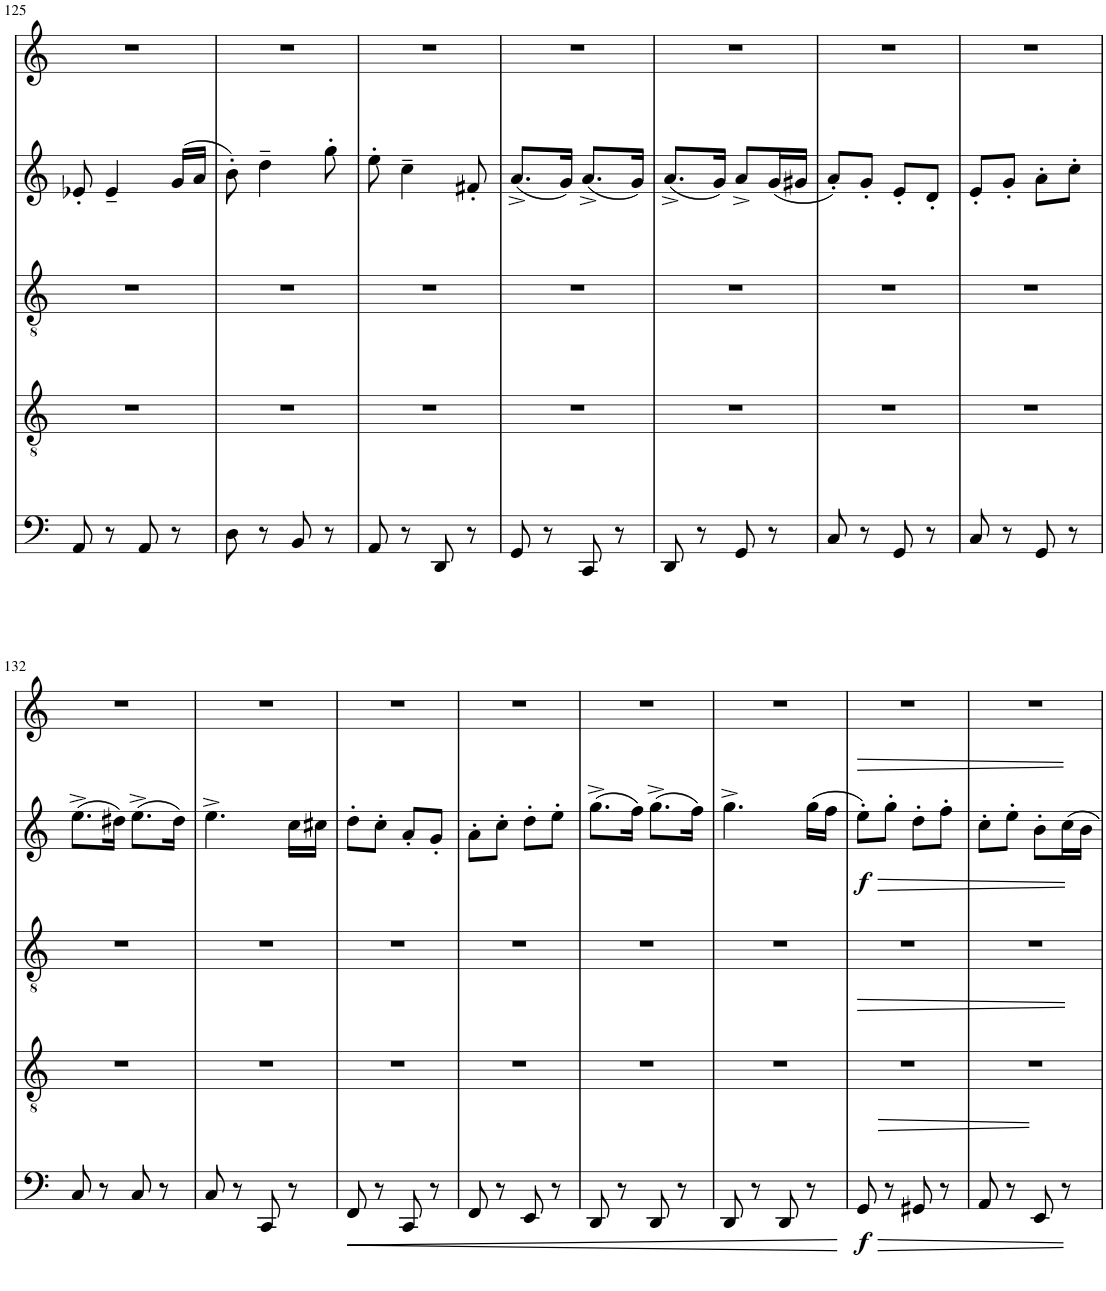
**kern	**dynam	**kern	**kern	**kern	**dynam	**kern
*part5	*part5	*part4	*part3	*part2	*part2	*part1
*staff5	*staff5	*staff4	*staff3	*staff2	*staff2	*staff1
*I"Bass	*	*I"Acc 3	*I"Acc 2	*I"Obbligato	*	*I"Acc 1
*	*	*I'Acc	*I'Acc	*	*	*I'Acc
!!LO:PB:g=z
*clefF4	*	*clefGv2	*clefGv2	*clefG2	*	*clefG2
*Trd7c12	*	*	*	*	*	*
*k[]	*	*k[]	*k[]	*k[]	*	*k[]
*M2/4	*	*M2/4	*M2/4	*M2/4	*	*M2/4
=125	=125	=125	=125	=125	=125	=125
8AA/	.	2r	2r	8e-X'/	.	2r
8r	.	.	.	4e-~/	.	.
8AA/	.	.	.	.	.	.
8r	.	.	.	(16g/LL	.	.
.	.	.	.	16a/JJ	.	.
=126	=126	=126	=126	=126	=126	=126
8D\	.	2r	2r	8b'\)	.	2r
8r	.	.	.	4dd~\	.	.
8BB/	.	.	.	.	.	.
8r	.	.	.	8gg'\	.	.
=127	=127	=127	=127	=127	=127	=127
8AA/	.	2r	2r	8ee'\	.	2r
8r	.	.	.	4cc~\	.	.
8DD/	.	.	.	.	.	.
8r	.	.	.	8f#X'/	.	.
=128	=128	=128	=128	=128	=128	=128
8GG/	.	2r	2r	(8.a^/L	.	2r
8r	.	.	.	.	.	.
.	.	.	.	16g/Jk)	.	.
8CC/	.	.	.	(8.a^/L	.	.
8r	.	.	.	.	.	.
.	.	.	.	16g/Jk)	.	.
=129	=129	=129	=129	=129	=129	=129
8DD/	.	2r	2r	(8.a^/L	.	2r
8r	.	.	.	.	.	.
.	.	.	.	16g/Jk)	.	.
8GG/	.	.	.	8a^/L	.	.
8r	.	.	.	(16g/L	.	.
.	.	.	.	16g#X/JJ	.	.
=130	=130	=130	=130	=130	=130	=130
8C/	.	2r	2r	8a'/L)	.	2r
8r	.	.	.	8g'/J	.	.
8GG/	.	.	.	8e'/L	.	.
8r	.	.	.	8d'/J	.	.
=131	=131	=131	=131	=131	=131	=131
8C/	.	2r	2r	8e'/L	.	2r
8r	.	.	.	8g'/J	.	.
8GG/	.	.	.	8a'\L	.	.
8r	.	.	.	8cc'\J	.	.
!!LO:LB:g=z
=132	=132	=132	=132	=132	=132	=132
8C/	.	2r	2r	(8.ee^\L	.	2r
8r	.	.	.	.	.	.
.	.	.	.	16dd#X\Jk)	.	.
8C/	.	.	.	(8.ee^\L	.	.
8r	.	.	.	.	.	.
.	.	.	.	16dd#\Jk)	.	.
=133	=133	=133	=133	=133	=133	=133
8C/	.	2r	2r	4.ee^\	.	2r
8r	.	.	.	.	.	.
8CC/	.	.	.	.	.	.
8r	.	.	.	16cc\LL	.	.
.	.	.	.	16cc#X\JJ	.	.
=134	=134	=134	=134	=134	=134	=134
!	!LO:HP:b	!	!	!	!	!
8FF/	<	2r	2r	8dd'\L	.	2r
8r	.	.	.	8cc'\J	.	.
8CC/	.	.	.	8a'/L	.	.
8r	.	.	.	8g'/J	.	.
=135	=135	=135	=135	=135	=135	=135
8FF/	.	2r	2r	8a'\L	.	2r
8r	.	.	.	8cc'\J	.	.
8EE/	.	.	.	8dd'\L	.	.
8r	.	.	.	8ee'\J	.	.
=136	=136	=136	=136	=136	=136	=136
8DD/	.	2r	2r	(8.gg^\L	.	2r
8r	.	.	.	.	.	.
.	.	.	.	16ff\Jk)	.	.
8DD/	.	.	.	(8.gg^\L	.	.
8r	.	.	.	.	.	.
.	.	.	.	16ff\Jk)	.	.
=137	=137	=137	=137	=137	=137	=137
8DD/	.	2r	2r	4.gg^\	.	2r
8r	.	.	.	.	.	.
8DD/	.	.	.	.	.	.
8r	.	.	.	(16gg\LL	.	.
.	.	.	.	16ff\JJ	.	.
.	[	.	.	.	.	.
=138	=138	=138	=138	=138	=138	=138
!	!LO:DY:b	!	!	!	!LO:DY:b	!
8GG/	f	2r	2r	8ee'\L)	f	2r
8r	.	.	.	8gg'\J	.	.
8GG#X/	.	.	.	8dd'\L	.	.
8r	.	.	.	8ff'\J	.	.
=139	=139	=139	=139	=139	=139	=139
8AA/	.	2r	2r	8cc'\L	.	2r
8r	.	.	.	8ee'\J	.	.
8EE/	.	.	.	8b'\L	.	.
8r	.	.	.	16cc\L	.	.
.	.	.	.	16b\JJ	.	.
=	=	=	=	=	=	=
*-	*-	*-	*-	*-	*-	*-
